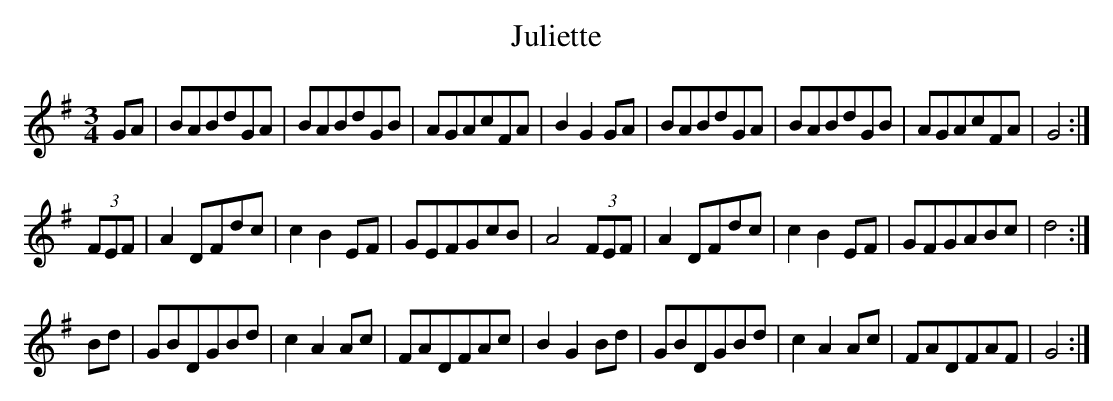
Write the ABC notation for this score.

X:1
T:Juliette
M:3/4
L:1/8
K:G
GA|BABdGA|BABdGB|AGAcFA|B2G2 GA|\
BABdGA|BABdGB|AGAcFA|G4:|
(3FEF|A2 DFdc|c2B2 EF|GEFGcB|A4 (3FEF|\
A2 DFdc|c2B2 EF|GFGABc|d4:|
Bd|GBDGBd|c2A2 Ac|FADFAc|B2G2 Bd|\
GBDGBd|c2A2 Ac|FADFAF|G4:|
